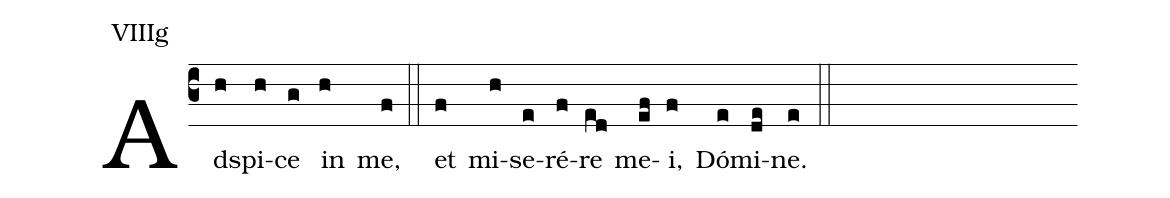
annotation: VIIIg;
%%
(c3) Ad(h)spi(h)ce(g) in(h) me,(f) (::) et(f) mi(h)se(e)ré(f)re(ed) me(ef)i,(f) Dó(e)mi(de)ne.(e) (::)
